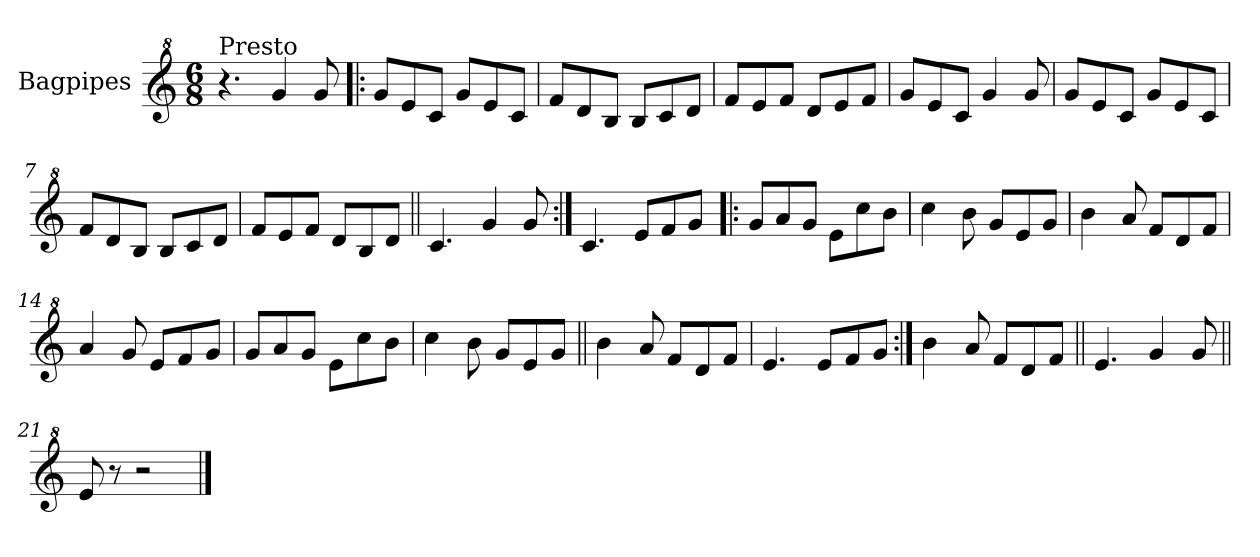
**kern
*part1
*staff1
*I"Bagpipes
*I'Bag
*clefG^2
*k[]
*C:
*M6/8
=1
!LO:TX:a:t=Presto
4.r
4gg/
8gg/
=2!|:
8gg/L
8ee/
8cc/J
8gg/L
8ee/
8cc/J
=3
8ff/L
8dd/
8b/J
8b/L
8cc/
8dd/J
=4
8ff/L
8ee/
8ff/J
8dd/L
8ee/
8ff/J
=5
8gg/L
8ee/
8cc/J
4gg/
8gg/
=6
8gg/L
8ee/
8cc/J
8gg/L
8ee/
8cc/J
=7
8ff/L
8dd/
8b/J
8b/L
8cc/
8dd/J
!!LO:LB:g=z
=8
8ff/L
8ee/
8ff/J
8dd/L
8b/
8dd/J
=9||
4.cc/
4gg/
8gg/
=10:|!
4.cc/
8ee/L
8ff/
8gg/J
=11!|:
8gg/L
8aa/
8gg/J
8ee\L
8ccc\
8bb\J
=12
4ccc\
8bb\
8gg/L
8ee/
8gg/J
=13
4bb\
8aa/
8ff/L
8dd/
8ff/J
=14
4aa/
8gg/
8ee/L
8ff/
8gg/J
!!LO:LB:g=z
=15
8gg/L
8aa/
8gg/J
8ee\L
8ccc\
8bb\J
=16
4ccc\
8bb\
8gg/L
8ee/
8gg/J
=17||
4bb\
8aa/
8ff/L
8dd/
8ff/J
=18
4.ee/
8ee/L
8ff/
8gg/J
=19:|!
4bb\
8aa/
8ff/L
8dd/
8ff/J
=20||
4.ee/
4gg/
8gg/
=21||
8ee/
8r
2r
==
*-
